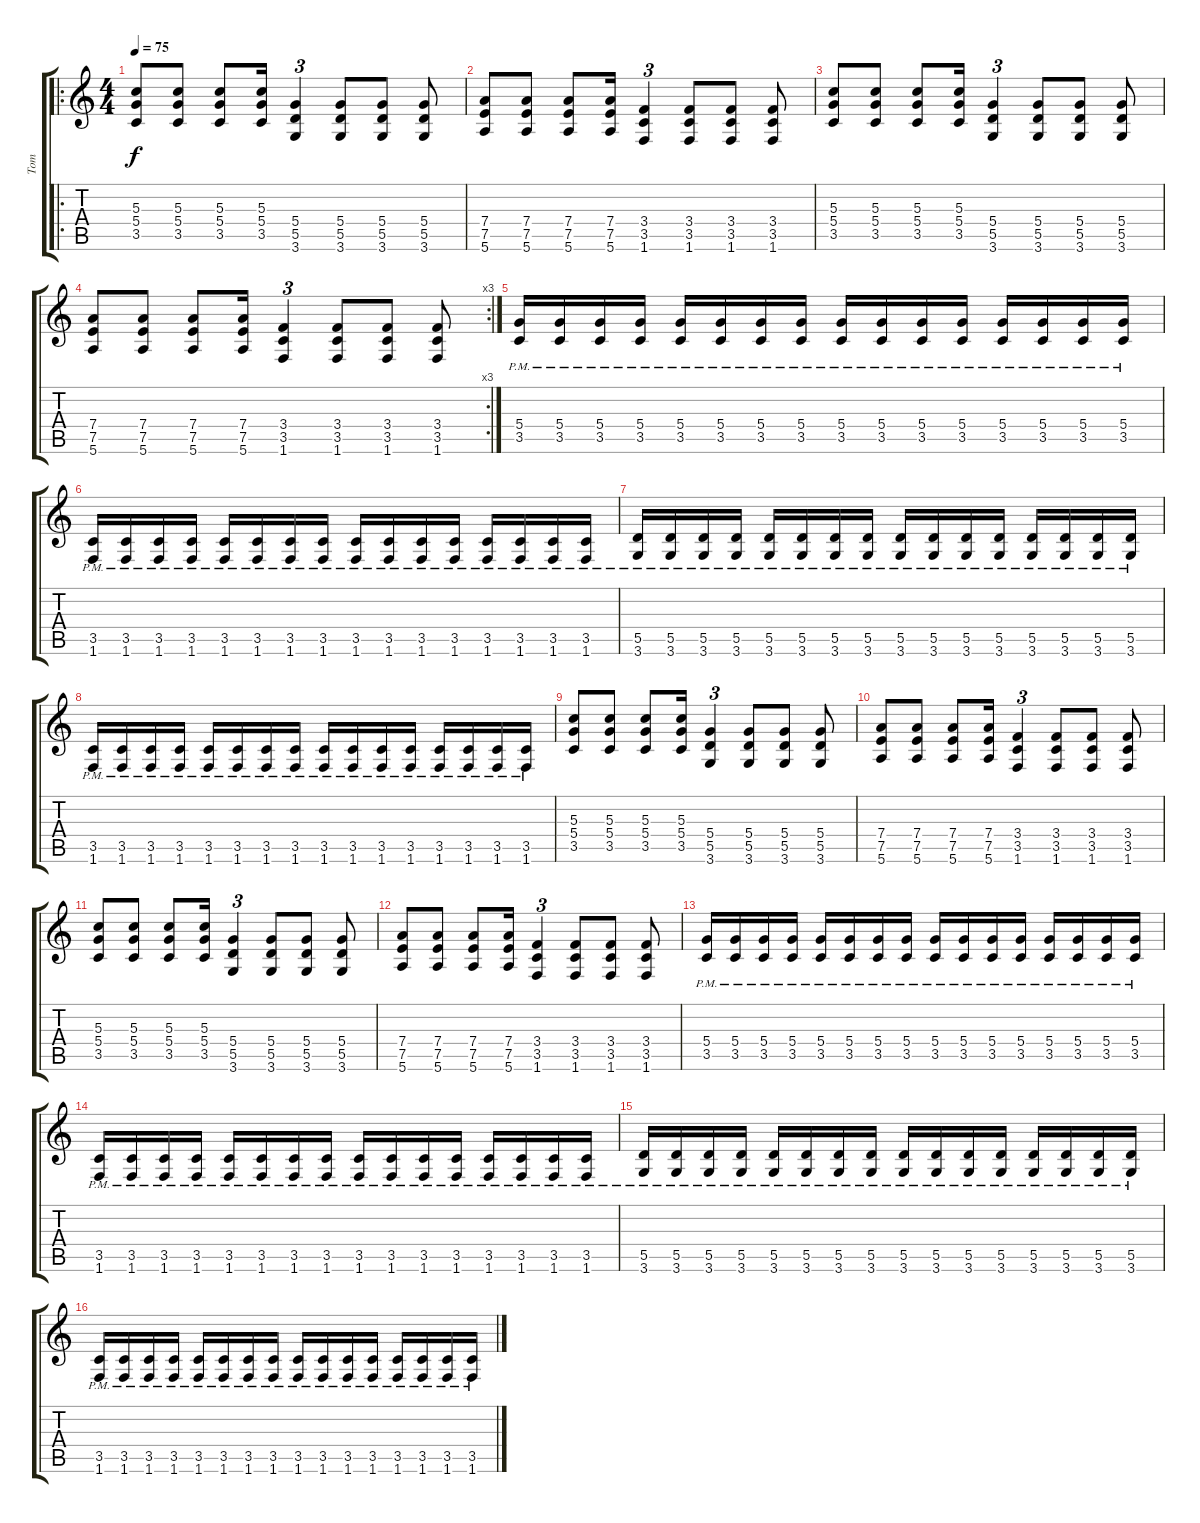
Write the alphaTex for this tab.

\track ("Tom" "Tom") {instrument electricguitarclean}
\staff {score tabs}
\tuning (E4 B3 G3 D3 A2 E2) {hide}
\ro
\ts (4 4)
\tempo 75
\clef g2
\ks c
(5.3 5.4 3.5).8{dy f} (5.3 5.4 3.5).8 (5.3 5.4 3.5).8 (5.3 5.4 3.5).16 (5.4 5.5 3.6).4{tu (3 2)} (5.4 5.5 3.6).8 (5.4 5.5 3.6).8 (5.4 5.5 3.6).8 |
(7.4 7.5 5.6).8 (7.4 7.5 5.6).8 (7.4 7.5 5.6).8 (7.4 7.5 5.6).16 (3.4 3.5 1.6).4{tu (3 2)} (3.4 3.5 1.6).8 (3.4 3.5 1.6).8 (3.4 3.5 1.6).8 |
(5.3 5.4 3.5).8 (5.3 5.4 3.5).8 (5.3 5.4 3.5).8 (5.3 5.4 3.5).16 (5.4 5.5 3.6).4{tu (3 2)} (5.4 5.5 3.6).8 (5.4 5.5 3.6).8 (5.4 5.5 3.6).8 |
\rc 3
(7.4 7.5 5.6).8 (7.4 7.5 5.6).8 (7.4 7.5 5.6).8 (7.4 7.5 5.6).16 (3.4 3.5 1.6).4{tu (3 2)} (3.4 3.5 1.6).8 (3.4 3.5 1.6).8 (3.4 3.5 1.6).8 |
(5.4{pm} 3.5{pm}).16 (5.4{pm} 3.5{pm}).16 (5.4{pm} 3.5{pm}).16 (5.4{pm} 3.5{pm}).16 (5.4{pm} 3.5{pm}).16 (5.4{pm} 3.5{pm}).16 (5.4{pm} 3.5{pm}).16 (5.4{pm} 3.5{pm}).16 (5.4{pm} 3.5{pm}).16 (5.4{pm} 3.5{pm}).16 (5.4{pm} 3.5{pm}).16 (5.4{pm} 3.5{pm}).16 (5.4{pm} 3.5{pm}).16 (5.4{pm} 3.5{pm}).16 (5.4{pm} 3.5{pm}).16 (5.4{pm} 3.5{pm}).16 |
(3.5{pm} 1.6{pm}).16 (3.5{pm} 1.6{pm}).16 (3.5{pm} 1.6{pm}).16 (3.5{pm} 1.6{pm}).16 (3.5{pm} 1.6{pm}).16 (3.5{pm} 1.6{pm}).16 (3.5{pm} 1.6{pm}).16 (3.5{pm} 1.6{pm}).16 (3.5{pm} 1.6{pm}).16 (3.5{pm} 1.6{pm}).16 (3.5{pm} 1.6{pm}).16 (3.5{pm} 1.6{pm}).16 (3.5{pm} 1.6{pm}).16 (3.5{pm} 1.6{pm}).16 (3.5{pm} 1.6{pm}).16 (3.5{pm} 1.6{pm}).16 |
(5.5{pm} 3.6{pm}).16 (5.5{pm} 3.6{pm}).16 (5.5{pm} 3.6{pm}).16 (5.5{pm} 3.6{pm}).16 (5.5{pm} 3.6{pm}).16 (5.5{pm} 3.6{pm}).16 (5.5{pm} 3.6{pm}).16 (5.5{pm} 3.6{pm}).16 (5.5{pm} 3.6{pm}).16 (5.5{pm} 3.6{pm}).16 (5.5{pm} 3.6{pm}).16 (5.5{pm} 3.6{pm}).16 (5.5{pm} 3.6{pm}).16 (5.5{pm} 3.6{pm}).16 (5.5{pm} 3.6{pm}).16 (5.5{pm} 3.6{pm}).16 |
(3.5{pm} 1.6{pm}).16 (3.5{pm} 1.6{pm}).16 (3.5{pm} 1.6{pm}).16 (3.5{pm} 1.6{pm}).16 (3.5{pm} 1.6{pm}).16 (3.5{pm} 1.6{pm}).16 (3.5{pm} 1.6{pm}).16 (3.5{pm} 1.6{pm}).16 (3.5{pm} 1.6{pm}).16 (3.5{pm} 1.6{pm}).16 (3.5{pm} 1.6{pm}).16 (3.5{pm} 1.6{pm}).16 (3.5{pm} 1.6{pm}).16 (3.5{pm} 1.6{pm}).16 (3.5{pm} 1.6{pm}).16 (3.5{pm} 1.6{pm}).16 |
(5.3 5.4 3.5).8 (5.3 5.4 3.5).8 (5.3 5.4 3.5).8 (5.3 5.4 3.5).16 (5.4 5.5 3.6).4{tu (3 2)} (5.4 5.5 3.6).8 (5.4 5.5 3.6).8 (5.4 5.5 3.6).8 |
(7.4 7.5 5.6).8 (7.4 7.5 5.6).8 (7.4 7.5 5.6).8 (7.4 7.5 5.6).16 (3.4 3.5 1.6).4{tu (3 2)} (3.4 3.5 1.6).8 (3.4 3.5 1.6).8 (3.4 3.5 1.6).8 |
(5.3 5.4 3.5).8 (5.3 5.4 3.5).8 (5.3 5.4 3.5).8 (5.3 5.4 3.5).16 (5.4 5.5 3.6).4{tu (3 2)} (5.4 5.5 3.6).8 (5.4 5.5 3.6).8 (5.4 5.5 3.6).8 |
(7.4 7.5 5.6).8 (7.4 7.5 5.6).8 (7.4 7.5 5.6).8 (7.4 7.5 5.6).16 (3.4 3.5 1.6).4{tu (3 2)} (3.4 3.5 1.6).8 (3.4 3.5 1.6).8 (3.4 3.5 1.6).8 |
(5.4{pm} 3.5{pm}).16 (5.4{pm} 3.5{pm}).16 (5.4{pm} 3.5{pm}).16 (5.4{pm} 3.5{pm}).16 (5.4{pm} 3.5{pm}).16 (5.4{pm} 3.5{pm}).16 (5.4{pm} 3.5{pm}).16 (5.4{pm} 3.5{pm}).16 (5.4{pm} 3.5{pm}).16 (5.4{pm} 3.5{pm}).16 (5.4{pm} 3.5{pm}).16 (5.4{pm} 3.5{pm}).16 (5.4{pm} 3.5{pm}).16 (5.4{pm} 3.5{pm}).16 (5.4{pm} 3.5{pm}).16 (5.4{pm} 3.5{pm}).16 |
(3.5{pm} 1.6{pm}).16 (3.5{pm} 1.6{pm}).16 (3.5{pm} 1.6{pm}).16 (3.5{pm} 1.6{pm}).16 (3.5{pm} 1.6{pm}).16 (3.5{pm} 1.6{pm}).16 (3.5{pm} 1.6{pm}).16 (3.5{pm} 1.6{pm}).16 (3.5{pm} 1.6{pm}).16 (3.5{pm} 1.6{pm}).16 (3.5{pm} 1.6{pm}).16 (3.5{pm} 1.6{pm}).16 (3.5{pm} 1.6{pm}).16 (3.5{pm} 1.6{pm}).16 (3.5{pm} 1.6{pm}).16 (3.5{pm} 1.6{pm}).16 |
(5.5{pm} 3.6{pm}).16 (5.5{pm} 3.6{pm}).16 (5.5{pm} 3.6{pm}).16 (5.5{pm} 3.6{pm}).16 (5.5{pm} 3.6{pm}).16 (5.5{pm} 3.6{pm}).16 (5.5{pm} 3.6{pm}).16 (5.5{pm} 3.6{pm}).16 (5.5{pm} 3.6{pm}).16 (5.5{pm} 3.6{pm}).16 (5.5{pm} 3.6{pm}).16 (5.5{pm} 3.6{pm}).16 (5.5{pm} 3.6{pm}).16 (5.5{pm} 3.6{pm}).16 (5.5{pm} 3.6{pm}).16 (5.5{pm} 3.6{pm}).16 |
(3.5{pm} 1.6{pm}).16 (3.5{pm} 1.6{pm}).16 (3.5{pm} 1.6{pm}).16 (3.5{pm} 1.6{pm}).16 (3.5{pm} 1.6{pm}).16 (3.5{pm} 1.6{pm}).16 (3.5{pm} 1.6{pm}).16 (3.5{pm} 1.6{pm}).16 (3.5{pm} 1.6{pm}).16 (3.5{pm} 1.6{pm}).16 (3.5{pm} 1.6{pm}).16 (3.5{pm} 1.6{pm}).16 (3.5{pm} 1.6{pm}).16 (3.5{pm} 1.6{pm}).16 (3.5{pm} 1.6{pm}).16 (3.5{pm} 1.6{pm}).16
